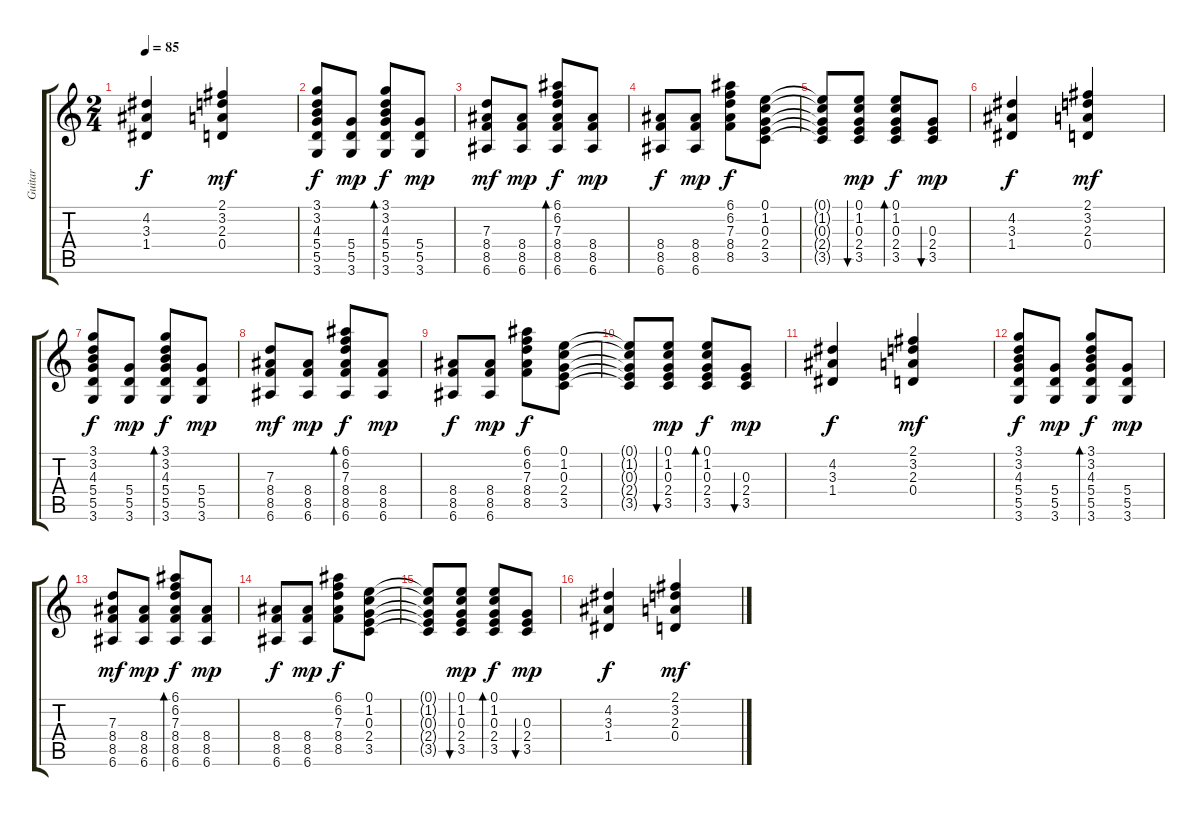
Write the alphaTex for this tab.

\track ("Guitar" "Guitar") {instrument acousticguitarsteel}
\staff {score tabs}
\tuning (E4 B3 G3 D3 A2 E2) {hide}
\ts (2 4)
\tempo 85
\clef g2
\ks c
(4.2 3.3 1.4).4{dy f} (2.1 3.2 2.3 0.4).4{dy mf} |
(3.1 3.2 4.3 5.4 5.5 3.6).8{dy f} (5.4 5.5 3.6).8{dy mp} (3.1 3.2 4.3 5.4 5.5 3.6).8{bd 30 dy f} (5.4 5.5 3.6).8{dy mp} |
(7.3 8.4 8.5 6.6).8{dy mf} (8.4 8.5 6.6).8{dy mp} (6.1 6.2 7.3 8.4 8.5 6.6).8{bd 30 dy f} (8.4 8.5 6.6).8{dy mp} |
(8.4 8.5 6.6).8{dy f} (8.4 8.5 6.6).8{dy mp} (6.1 6.2 7.3 8.4 8.5).8{dy f} (0.1 1.2 0.3 2.4 3.5).8 |
(0.1{t} 1.2{t} 0.3{t} 2.4{t} 3.5{t}).8 (0.1 1.2 0.3 2.4 3.5).8{bu 30 dy mp} (0.1 1.2 0.3 2.4 3.5).8{bd 30 dy f} (0.3 2.4 3.5).8{bu 30 dy mp} |
(4.2 3.3 1.4).4{dy f} (2.1 3.2 2.3 0.4).4{dy mf} |
(3.1 3.2 4.3 5.4 5.5 3.6).8{dy f} (5.4 5.5 3.6).8{dy mp} (3.1 3.2 4.3 5.4 5.5 3.6).8{bd 30 dy f} (5.4 5.5 3.6).8{dy mp} |
(7.3 8.4 8.5 6.6).8{dy mf} (8.4 8.5 6.6).8{dy mp} (6.1 6.2 7.3 8.4 8.5 6.6).8{bd 30 dy f} (8.4 8.5 6.6).8{dy mp} |
(8.4 8.5 6.6).8{dy f} (8.4 8.5 6.6).8{dy mp} (6.1 6.2 7.3 8.4 8.5).8{dy f} (0.1 1.2 0.3 2.4 3.5).8 |
(0.1{t} 1.2{t} 0.3{t} 2.4{t} 3.5{t}).8 (0.1 1.2 0.3 2.4 3.5).8{bu 30 dy mp} (0.1 1.2 0.3 2.4 3.5).8{bd 30 dy f} (0.3 2.4 3.5).8{bu 30 dy mp} |
(4.2 3.3 1.4).4{dy f} (2.1 3.2 2.3 0.4).4{dy mf} |
(3.1 3.2 4.3 5.4 5.5 3.6).8{dy f} (5.4 5.5 3.6).8{dy mp} (3.1 3.2 4.3 5.4 5.5 3.6).8{bd 30 dy f} (5.4 5.5 3.6).8{dy mp} |
(7.3 8.4 8.5 6.6).8{dy mf} (8.4 8.5 6.6).8{dy mp} (6.1 6.2 7.3 8.4 8.5 6.6).8{bd 30 dy f} (8.4 8.5 6.6).8{dy mp} |
(8.4 8.5 6.6).8{dy f} (8.4 8.5 6.6).8{dy mp} (6.1 6.2 7.3 8.4 8.5).8{dy f} (0.1 1.2 0.3 2.4 3.5).8 |
(0.1{t} 1.2{t} 0.3{t} 2.4{t} 3.5{t}).8 (0.1 1.2 0.3 2.4 3.5).8{bu 30 dy mp} (0.1 1.2 0.3 2.4 3.5).8{bd 30 dy f} (0.3 2.4 3.5).8{bu 30 dy mp} |
(4.2 3.3 1.4).4{dy f} (2.1 3.2 2.3 0.4).4{dy mf}
